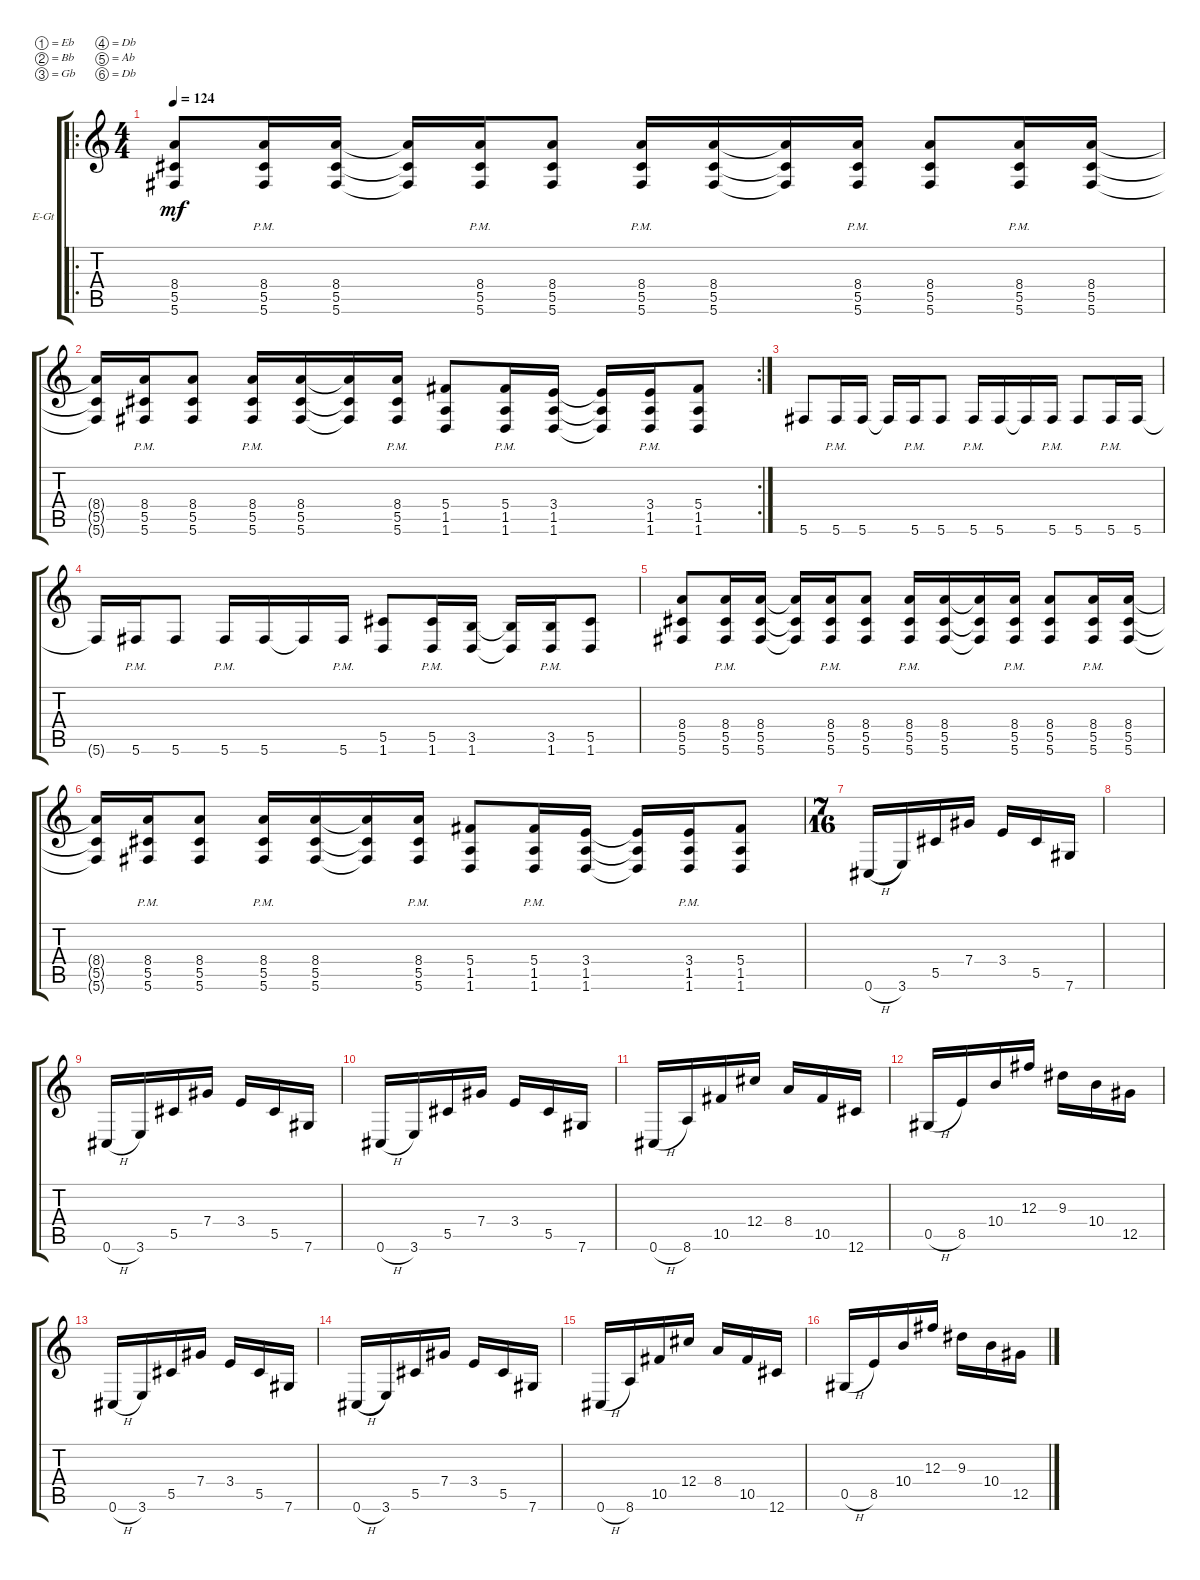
\defaultSystemsLayout 4
\bracketExtendMode groupsimilarinstruments
\firstSystemTrackNameOrientation horizontal
\otherSystemsTrackNameOrientation horizontal
\track ("Nolly" "E-Gt") {instrument overdrivenguitar}
\staff {score tabs}
\tuning (Eb4 Bb3 Gb3 Db3 Ab2 Db2)
\ro
\ts (4 4)
\tempo 124
\clef g2
\ks c
(5.6 5.5 8.4).8{dy mf instrument overdrivenguitar} (5.6{pm} 5.5{pm} 8.4{pm}).16 (8.4 5.5 5.6).16 (5.6{t} 5.5{t} 8.4{t}).16 (8.4{pm} 5.5{pm} 5.6{pm}).16 (5.6 5.5 8.4).8 (5.6{pm} 5.5{pm} 8.4{pm}).16 (8.4 5.5 5.6).16 (8.4{t} 5.5{t} 5.6{t}).16 (5.6{pm} 5.5{pm} 8.4{pm}).16 (8.4 5.5 5.6).8 (5.6{pm} 5.5{pm} 8.4{pm}).16 (8.4 5.5 5.6).16 |
\rc 2
(5.6{t} 5.5{t} 8.4{t}).16 (8.4{pm} 5.5{pm} 5.6{pm}).16 (5.6 5.5 8.4).8 (8.4{pm} 5.5{pm} 5.6{pm}).16 (5.6 5.5 8.4).16 (8.4{t} 5.5{t} 5.6{t}).16 (5.6{pm} 5.5{pm} 8.4{pm}).16 (5.4 1.5 1.6).8 (1.6{pm} 1.5{pm} 5.4{pm}).16 (3.4 1.5 1.6).16 (1.6{t} 1.5{t} 3.4{t}).16 (3.4{pm} 1.5{pm} 1.6{pm}).16 (1.6 1.5 5.4).8 |
5.6.8 5.6{pm}.16 5.6.16 5.6{t}.16 5.6{pm}.16 5.6.8 5.6{pm}.16 5.6.16 5.6{t}.16 5.6{pm}.16 5.6.8 5.6{pm}.16 5.6.16 |
5.6{t}.16 5.6{pm}.16 5.6.8 5.6{pm}.16 5.6.16 5.6{t}.16 5.6{pm}.16 (5.5 1.6).8 (1.6{pm} 5.5{pm}).16 (3.5 1.6).16 (1.6{t} 3.5{t}).16 (3.5{pm} 1.6{pm}).16 (1.6 5.5).8 |
(5.6 5.5 8.4).8 (5.6{pm} 5.5{pm} 8.4{pm}).16 (8.4 5.5 5.6).16 (5.6{t} 5.5{t} 8.4{t}).16 (8.4{pm} 5.5{pm} 5.6{pm}).16 (5.6 5.5 8.4).8 (5.6{pm} 5.5{pm} 8.4{pm}).16 (8.4 5.5 5.6).16 (8.4{t} 5.5{t} 5.6{t}).16 (5.6{pm} 5.5{pm} 8.4{pm}).16 (8.4 5.5 5.6).8 (5.6{pm} 5.5{pm} 8.4{pm}).16 (8.4 5.5 5.6).16 |
(5.6{t} 5.5{t} 8.4{t}).16 (8.4{pm} 5.5{pm} 5.6{pm}).16 (5.6 5.5 8.4).8 (8.4{pm} 5.5{pm} 5.6{pm}).16 (5.6 5.5 8.4).16 (8.4{t} 5.5{t} 5.6{t}).16 (5.6{pm} 5.5{pm} 8.4{pm}).16 (5.4 1.5 1.6).8 (1.6{pm} 1.5{pm} 5.4{pm}).16 (3.4 1.5 1.6).16 (1.6{t} 1.5{t} 3.4{t}).16 (3.4{pm} 1.5{pm} 1.6{pm}).16 (1.6 1.5 5.4).8 |
\ts (7 16)
0.6{h}.16{legatoorigin} 3.6.16 5.5.16 7.4.16 3.4.16 5.5.16 7.6.16 |
|
0.6{h}.16 3.6.16 5.5.16 7.4.16 3.4.16 5.5.16 7.6.16 |
0.6{h}.16 3.6.16 5.5.16 7.4.16 3.4.16 5.5.16 7.6.16 |
0.6{h}.16 8.6.16 10.5.16 12.4.16 8.4.16 10.5.16 12.6.16 |
0.5{h}.16 8.5.16 10.4.16 12.3.16 9.3.16 10.4.16 12.5.16 |
0.6{h}.16 3.6.16 5.5.16 7.4.16 3.4.16 5.5.16 7.6.16 |
0.6{h}.16{legatoorigin} 3.6.16 5.5.16 7.4.16 3.4.16 5.5.16 7.6.16 |
0.6{h}.16 8.6.16 10.5.16 12.4.16 8.4.16 10.5.16 12.6.16 |
0.5{h}.16 8.5.16 10.4.16 12.3.16 9.3.16 10.4.16 12.5.16
